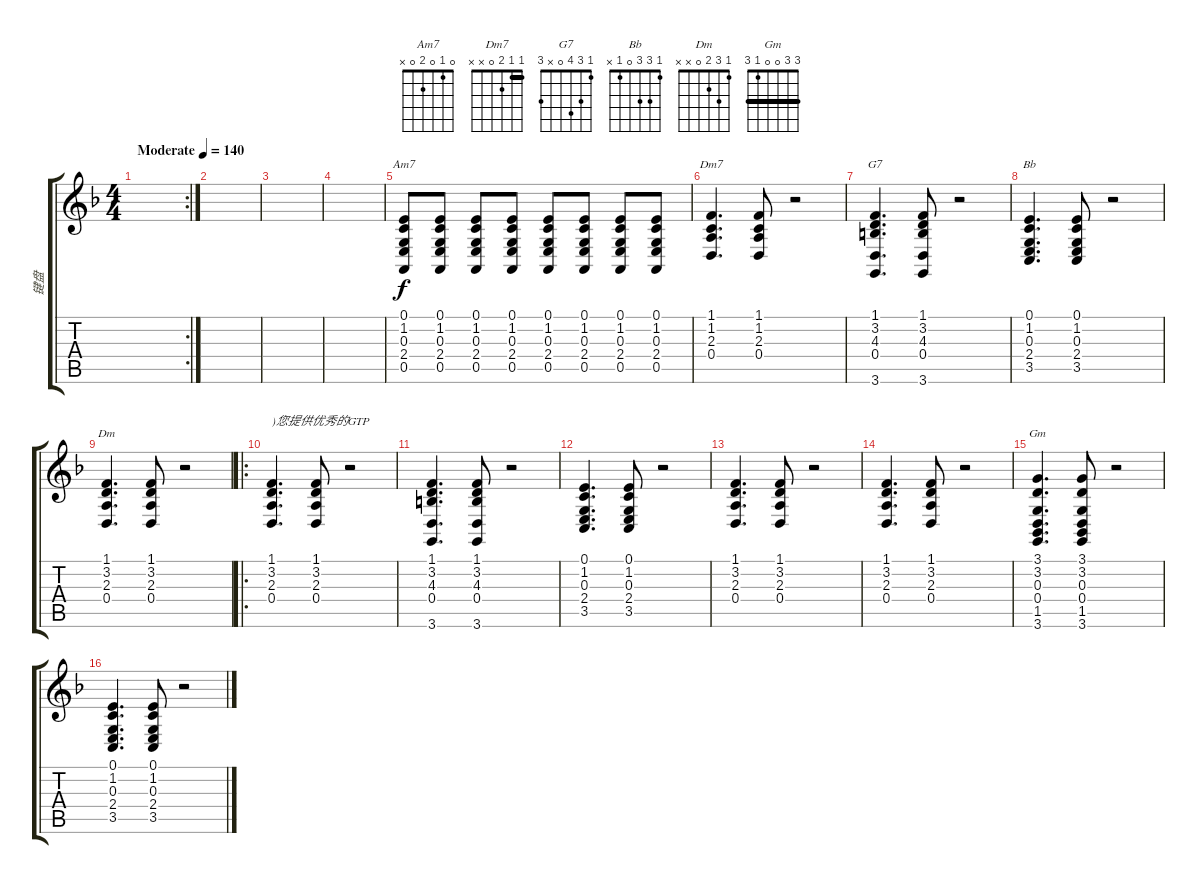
\track ("键盘" "键盘") {instrument stringensemble1}
\staff {score tabs}
\tuning (E4 B3 G3 D3 A2 E2) {hide}
\chord ("Am7" 0 1 0 2 0 x)
\chord ("Dm7" 1 1 2 0 x x) {barre 1}
\chord ("G7" 1 3 4 0 x 3)
\chord ("Bb" 1 3 3 0 1 x)
\chord ("Dm" 1 3 2 0 x x)
\chord ("Gm" 3 3 0 0 1 3) {barre 3}
\rc 2
\ts (4 4)
\tempo (140 "Moderate")
\clef g2
\ks f
|
|
|
|
(0.1 1.2 0.3 2.4 0.5).8{ch "Am7"} (0.1 1.2 0.3 2.4 0.5).8 (0.1 1.2 0.3 2.4 0.5).8 (0.1 1.2 0.3 2.4 0.5).8 (0.1 1.2 0.3 2.4 0.5).8 (0.1 1.2 0.3 2.4 0.5).8 (0.1 1.2 0.3 2.4 0.5).8 (0.1 1.2 0.3 2.4 0.5).8 |
(1.1 1.2 2.3 0.4).4{d ch "Dm7"} (1.1 1.2 2.3 0.4).8 r.2 |
(1.1 3.2 4.3 0.4 3.6).4{d ch "G7"} (1.1 3.2 4.3 0.4 3.6).8 r.2 |
(0.1 1.2 0.3 2.4 3.5).4{d ch "Bb"} (0.1 1.2 0.3 2.4 3.5).8 r.2 |
(1.1 3.2 2.3 0.4).4{d ch "Dm"} (1.1 3.2 2.3 0.4).8 r.2 |
\ro
(1.1 3.2 2.3 0.4).4{d txt ")您提供优秀的GTP"} (1.1 3.2 2.3 0.4).8 r.2 |
(1.1 3.2 4.3 0.4 3.6).4{d} (1.1 3.2 4.3 0.4 3.6).8 r.2 |
(0.1 1.2 0.3 2.4 3.5).4{d} (0.1 1.2 0.3 2.4 3.5).8 r.2 |
(1.1 3.2 2.3 0.4).4{d} (1.1 3.2 2.3 0.4).8 r.2 |
(1.1 3.2 2.3 0.4).4{d} (1.1 3.2 2.3 0.4).8 r.2 |
(3.1 3.2 0.3 0.4 1.5 3.6).4{d ch "Gm"} (3.1 3.2 0.3 0.4 1.5 3.6).8 r.2 |
(0.1 1.2 0.3 2.4 3.5).4{d} (0.1 1.2 0.3 2.4 3.5).8 r.2
